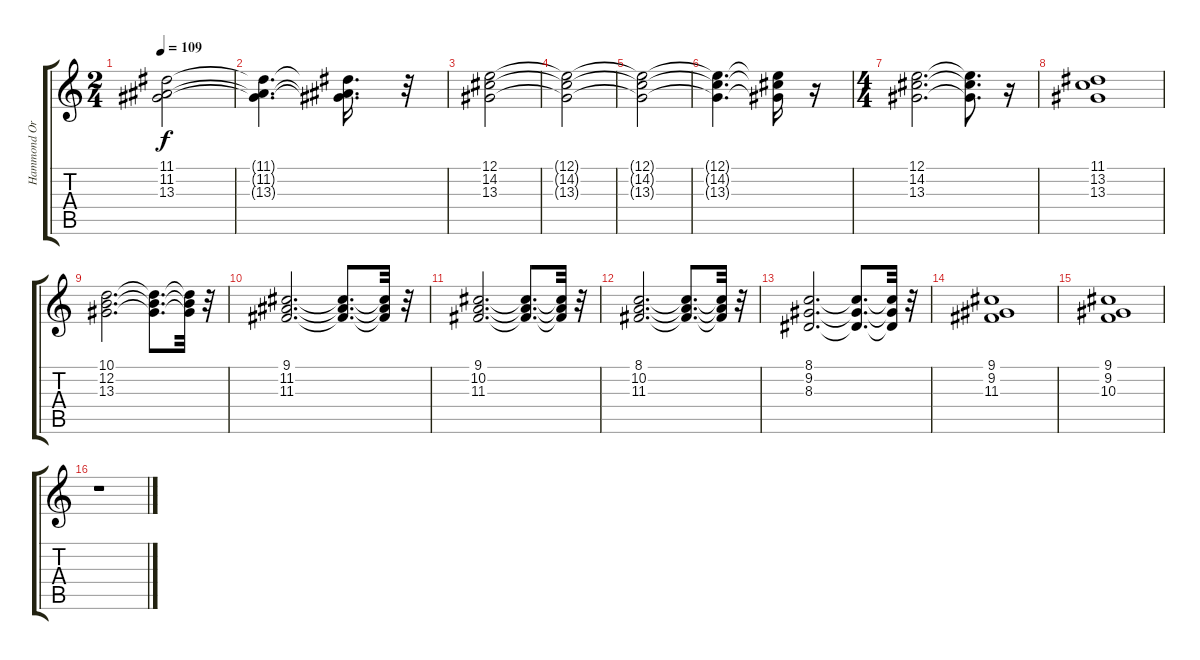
\track ("Hammond Organ" "Hammond Or") {solo instrument drawbarorgan}
\staff {score tabs}
\tuning (E4 B3 G3 D3 A2 E2) {hide}
\ts (2 4)
\tempo 109
\clef g2
\ks c
(11.1 11.2 13.3).2{dy f} |
(11.1{t} 11.2{t} 13.3{t}).4{d} (11.1{t} 11.2{t} 13.3{t}).16{d} r.32 |
(12.1 14.2 13.3).2 |
(12.1{t} 14.2{t} 13.3{t}).2 |
(12.1{t} 14.2{t} 13.3{t}).2 |
(12.1{t} 14.2{t} 13.3{t}).4{d} (12.1{t} 14.2{t} 13.3{t}).16 r.16 |
\ts (4 4)
(12.1 14.2 13.3).2{d balance 0} (12.1{t} 14.2{t} 13.3{t}).8{d} r.16 |
(11.1 13.2 13.3).1 |
(10.1 12.2 13.3).2{d} (10.1{t} 12.2{t} 13.3{t}).8{d} (10.1{t} 12.2{t} 13.3{t}).32 r.32 |
(9.1 11.2 11.3).2{d} (9.1{t} 11.2{t} 11.3{t}).8{d} (9.1{t} 11.2{t} 11.3{t}).32 r.32 |
(9.1 10.2 11.3).2{d} (9.1{t} 10.2{t} 11.3{t}).8{d} (9.1{t} 10.2{t} 11.3{t}).32 r.32 |
(8.1 10.2 11.3).2{d} (8.1{t} 10.2{t} 11.3{t}).8{d} (8.1{t} 10.2{t} 11.3{t}).32 r.32 |
(8.1 9.2 8.3).2{d} (8.1{t} 9.2{t} 8.3{t}).8{d} (8.1{t} 9.2{t} 8.3{t}).32 r.32 |
(9.1 9.2 11.3).1 |
(9.1 9.2 10.3).1 |
r.1
